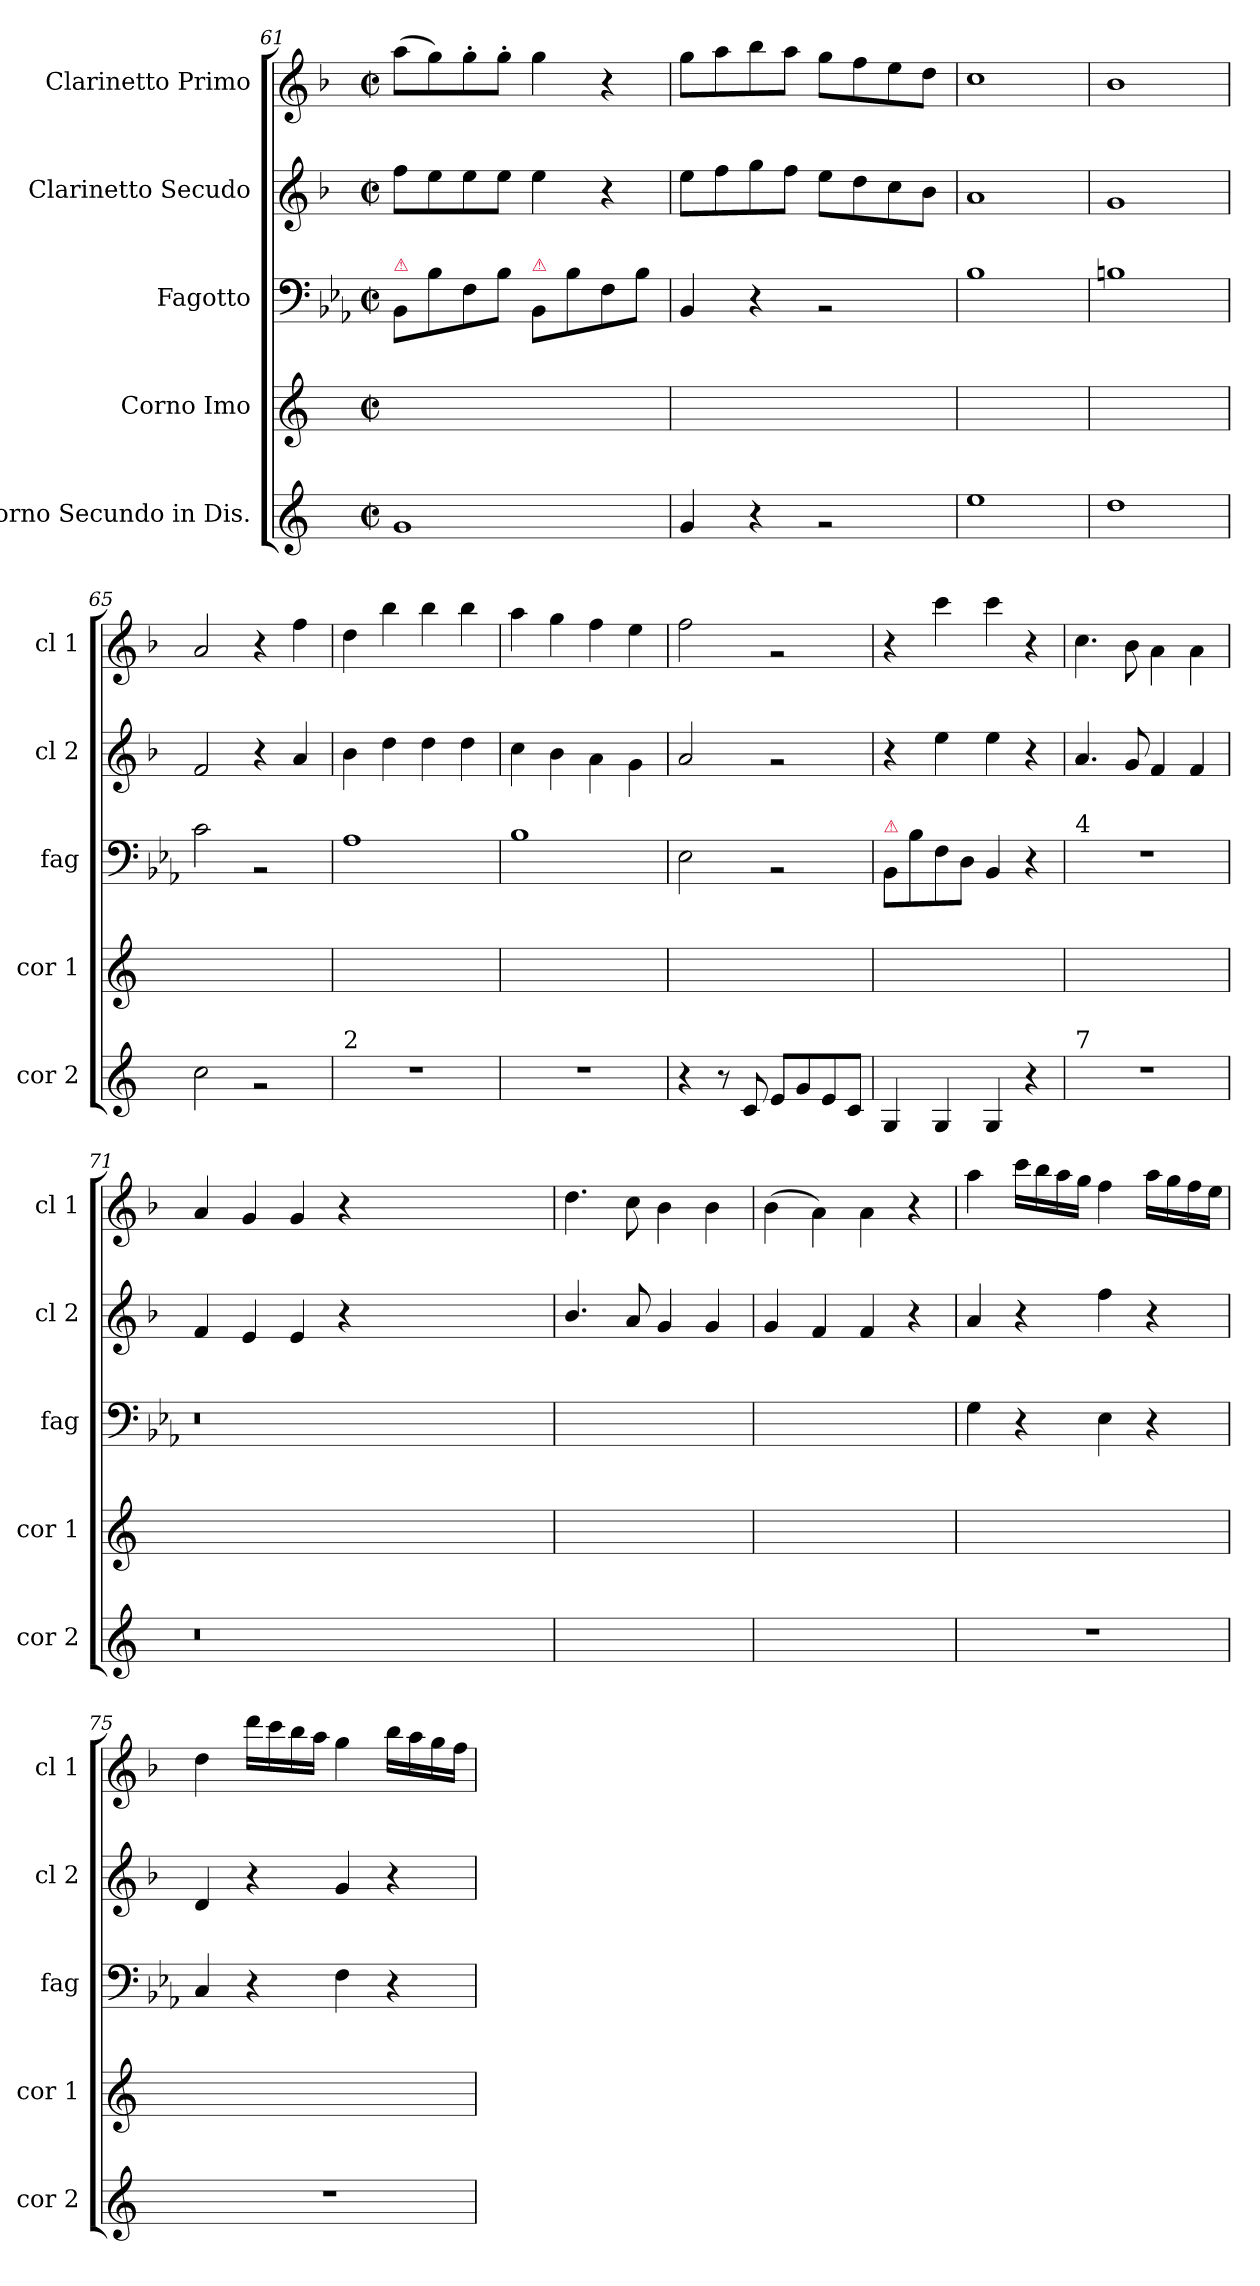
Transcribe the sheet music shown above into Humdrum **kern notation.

**kern	**kern	**kern	**kern	**kern
*part5	*part4	*part3	*part2	*part1
*staff5	*staff4	*staff3	*staff2	*staff1
*I"Corno Secundo in Dis.	*I"Corno Imo	*I"Fagotto	*I"Clarinetto Secudo	*I"Clarinetto Primo
*I'cor 2	*I'cor 1	*I'fag	*I'cl 2	*I'cl 1
*clefG2	*clefG2	*clefF4	*clefG2	*clefG2
*ITrd5c9	*ITrd5c9	*	*ITrd1c2	*ITrd1c2
*k[b-e-a-]	*k[b-e-a-]	*k[b-e-a-]	*k[b-e-a-]	*k[b-e-a-]
*M2/2	*M2/2	*M2/2	*M2/2	*M2/2
*met(c|)	*met(c|)	*met(c|)	*met(c|)	*met(c|)
=61	=61	=61	=61	=61
!	!	!LO:TX:a:color=crimson:t=⚠	!	!
1B-	1ryy	8BB-/L	8ee-\L	(8gg\L
.	.	8B-\	8dd\	8ff\)
.	.	8F\	8dd\	8ff'\
.	.	8B-\J	8dd\J	8ff'\J
!	!	!LO:TX:a:color=crimson:t=⚠	!	!
.	.	8BB-/L	4dd\	4ff\
.	.	8B-\	.	.
.	.	8F\	4r	4r
.	.	8B-\J	.	.
=62	=62	=62	=62	=62
4B-/	1ryy	4BB-/	8dd\L	8ff\L
.	.	.	8ee-\	8gg\
4r	.	4r	8ff\	8aa-\
.	.	.	8ee-\J	8gg\J
2rg	.	2rBB	8dd\L	8ff\L
.	.	.	8cc\	8ee-\
.	.	.	8b-\	8dd\
.	.	.	8a-\J	8cc\J
=63	=63	=63	=63	=63
1g	1ryy	1B-	1g	1b-
=64	=64	=64	=64	=64
1f	1ryy	1Bn	1f	1a-
=65	=65	=65	=65	=65
2e-\	1ryy	2c\	2e-/	2g/
2rg	.	2rBB	4r	4r
.	.	.	4g/	4ee-\
=66	=66	=66	=66	=66
!LO:TX:a:t=2	!	!	!	!
1r	1ryy	1A-	4a-\	4cc\
.	.	.	4cc\	4aa-\
.	.	.	4cc\	4aa-\
.	.	.	4cc\	4aa-\
=67	=67	=67	=67	=67
1r	1ryy	1B-	4b-\	4gg\
.	.	.	4a-\	4ff\
.	.	.	4g\	4ee-\
.	.	.	4f\	4dd\
=68	=68	=68	=68	=68
4r	1ryy	2E-\	2g/	2ee-\
8r	.	.	.	.
8E-/	.	.	.	.
8G/L	.	2rBB	2rg	2rg
8B-/	.	.	.	.
8G/	.	.	.	.
8E-/J	.	.	.	.
=69	=69	=69	=69	=69
!	!	!LO:TX:a:color=crimson:t=⚠	!	!
4BB-/	1ryy	8BB-/L	4r	4r
.	.	8B-\	.	.
4BB-/	.	8F\	4dd\	4bb-\
.	.	8D\J	.	.
4BB-/	.	4BB-/	4dd\	4bb-\
4r	.	4r	4r	4r
=70	=70	=70	=70	=70
!	!	!LO:TX:a:t=4	!	!
!LO:TX:a:t=7	!	!	!	!
1r	1ryy	1r	4.g/	4.b-\
.	.	.	8f/	8a-\
.	.	.	4e-/	4g\
.	.	.	4e-/	4g\
=71	=71	=71	=71	=71
0.r	1ryy	0.r	4e-/	4g/
.	.	.	4d/	4f/
.	.	.	4d/	4f/
.	.	.	4r	4r
.	0ryy	.	0ryy	0ryy
=72	=72	=72	=72	=72
1ryy	1ryy	1ryy	4.a-/	4.cc\
.	.	.	8g/	8b-\
.	.	.	4f/	4a-\
.	.	.	4f/	4a-\
=73	=73	=73	=73	=73
1ryy	1ryy	1ryy	4f/	(4a-\
.	.	.	4e-/	4g\)
.	.	.	4e-/	4g\
.	.	.	4r	4r
=74	=74	=74	=74	=74
1r	1ryy	4G\	4g/	4gg\
.	.	4r	4r	16bb-\LL
.	.	.	.	16aa-\
.	.	.	.	16gg\
.	.	.	.	16ff\JJ
.	.	4E-\	4ee-\	4ee-\
.	.	4r	4r	16gg\LL
.	.	.	.	16ff\
.	.	.	.	16ee-\
.	.	.	.	16dd\JJ
=75	=75	=75	=75	=75
1r	1ryy	4C/	4c/	4cc\
.	.	4r	4r	16ccc\LL
.	.	.	.	16bb-\
.	.	.	.	16aa-\
.	.	.	.	16gg\JJ
.	.	4F\	4f/	4ff\
.	.	4r	4r	16aa-\LL
.	.	.	.	16gg\
.	.	.	.	16ff\
.	.	.	.	16ee-\JJ
=	=	=	=	=
*-	*-	*-	*-	*-
